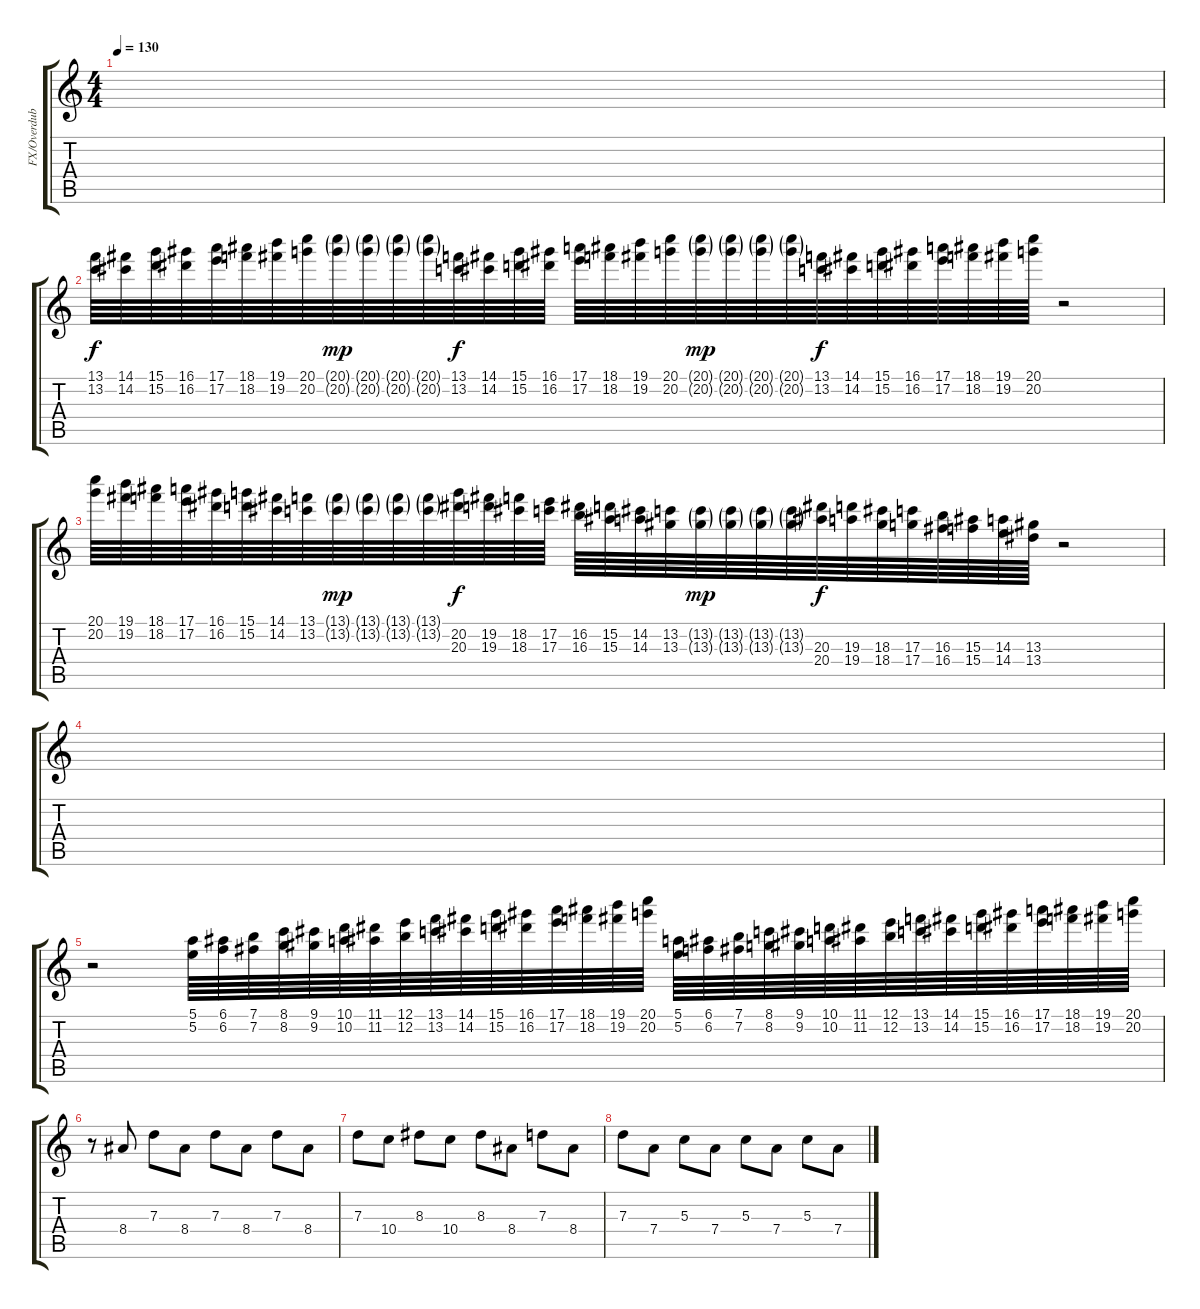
\track ("FX/Overdubs" "FX/Overdub") {instrument distortionguitar}
\staff {score tabs}
\tuning (E4 B3 G3 D3 A2 E2) {hide}
\ts (4 4)
\tempo 130
\clef g2
\ks c
|
(13.1 13.2).64 (14.1 14.2).64 (15.1 15.2).64 (16.1 16.2).64 (17.1 17.2).64 (18.1 18.2).64 (19.1 19.2).64 (20.1 20.2).64 (20.1{g} 20.2{g}).64{dy mp} (20.1{g} 20.2{g}).64 (20.1{g} 20.2{g}).64 (20.1{g} 20.2{g}).64 (13.1 13.2).64{dy f} (14.1 14.2).64 (15.1 15.2).64 (16.1 16.2).64 (17.1 17.2).64 (18.1 18.2).64 (19.1 19.2).64 (20.1 20.2).64 (20.1{g} 20.2{g}).64{dy mp} (20.1{g} 20.2{g}).64 (20.1{g} 20.2{g}).64 (20.1{g} 20.2{g}).64 (13.1 13.2).64{dy f} (14.1 14.2).64 (15.1 15.2).64 (16.1 16.2).64 (17.1 17.2).64 (18.1 18.2).64 (19.1 19.2).64 (20.1 20.2).64 r.2 |
(20.1 20.2).64 (19.1 19.2).64 (18.1 18.2).64 (17.1 17.2).64 (16.1 16.2).64 (15.1 15.2).64 (14.1 14.2).64 (13.1 13.2).64 (13.1{g} 13.2{g}).64{dy mp} (13.1{g} 13.2{g}).64 (13.1{g} 13.2{g}).64 (13.1{g} 13.2{g}).64 (20.2 20.3).64{dy f} (19.2 19.3).64 (18.2 18.3).64 (17.2 17.3).64 (16.2 16.3).64 (15.2 15.3).64 (14.2 14.3).64 (13.2 13.3).64 (13.2{g} 13.3{g}).64{dy mp} (13.2{g} 13.3{g}).64 (13.2{g} 13.3{g}).64 (13.2{g} 13.3{g}).64 (20.3 20.4).64{dy f} (19.3 19.4).64 (18.3 18.4).64 (17.3 17.4).64 (16.3 16.4).64 (15.3 15.4).64 (14.3 14.4).64 (13.3 13.4).64 r.2 |
|
r.2 (5.1 5.2).64 (6.1 6.2).64 (7.1 7.2).64 (8.1 8.2).64 (9.1 9.2).64 (10.1 10.2).64 (11.1 11.2).64 (12.1 12.2).64 (13.1 13.2).64 (14.1 14.2).64 (15.1 15.2).64 (16.1 16.2).64 (17.1 17.2).64 (18.1 18.2).64 (19.1 19.2).64 (20.1 20.2).64 (5.1 5.2).64 (6.1 6.2).64 (7.1 7.2).64 (8.1 8.2).64 (9.1 9.2).64 (10.1 10.2).64 (11.1 11.2).64 (12.1 12.2).64 (13.1 13.2).64 (14.1 14.2).64 (15.1 15.2).64 (16.1 16.2).64 (17.1 17.2).64 (18.1 18.2).64 (19.1 19.2).64 (20.1 20.2).64 |
r.8{instrument distortionguitar} 8.4.8 7.3.8 8.4.8 7.3.8 8.4.8 7.3.8 8.4.8 |
7.3.8 10.4.8 8.3.8 10.4.8 8.3.8 8.4.8 7.3.8 8.4.8 |
7.3.8 7.4.8 5.3.8 7.4.8 5.3.8 7.4.8 5.3.8 7.4.8
